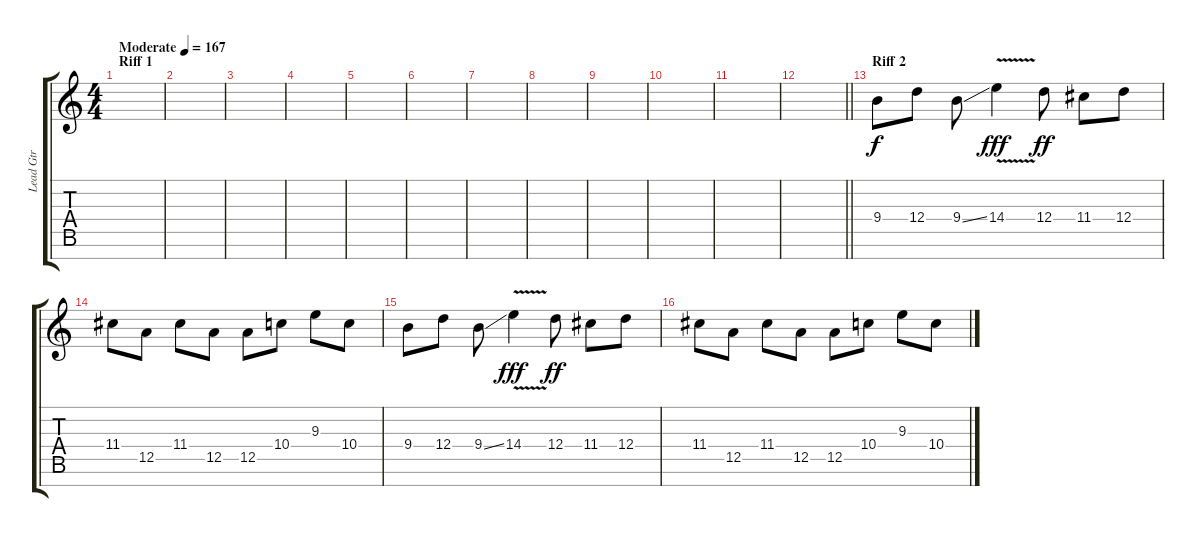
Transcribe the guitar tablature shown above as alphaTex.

\track ("Lead Gtr" "Lead Gtr") {instrument distortionguitar}
\staff {score tabs}
\tuning (E4 B3 G3 D3 A2 E2 B1) {hide}
\ts (4 4)
\section ("" "Riff 1")
\tempo (167 "Moderate")
\clef g2
\ks c
|
|
|
|
|
|
|
|
|
|
|
\barLineRight lightlight
|
\section ("" "Riff 2")
9.4.8 12.4.8 9.4{ss}.8 14.4{v}.4{dy fff} 12.4.8{dy ff} 11.4.8 12.4.8 |
11.4.8 12.5.8 11.4.8 12.5.8 12.5.8 10.4.8 9.3.8 10.4.8 |
9.4.8 12.4.8 9.4{ss}.8 14.4{v}.4{dy fff} 12.4.8{dy ff} 11.4.8 12.4.8 |
11.4.8 12.5.8 11.4.8 12.5.8 12.5.8 10.4.8 9.3.8 10.4.8
